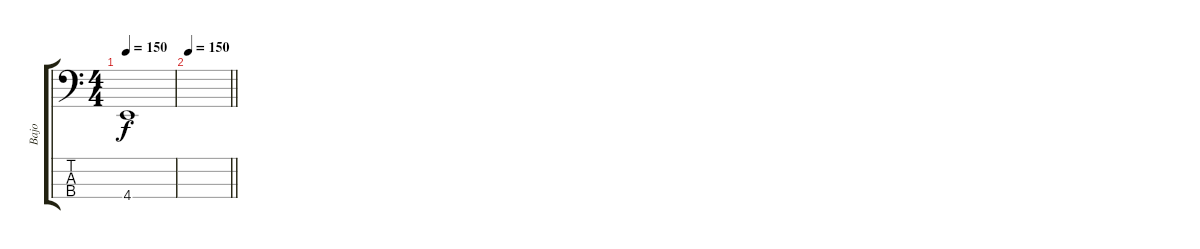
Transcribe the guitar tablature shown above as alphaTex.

\track ("Bajo" "Bajo") {instrument electricbassfinger}
\staff {score tabs}
\tuning (Eb2 Bb1 F1 C1) {hide}
\ts (4 4)
\tempo 150
\clef f4
\ks c
4.4.1{dy f} |
\tempo 150
\barLineRight lightlight
